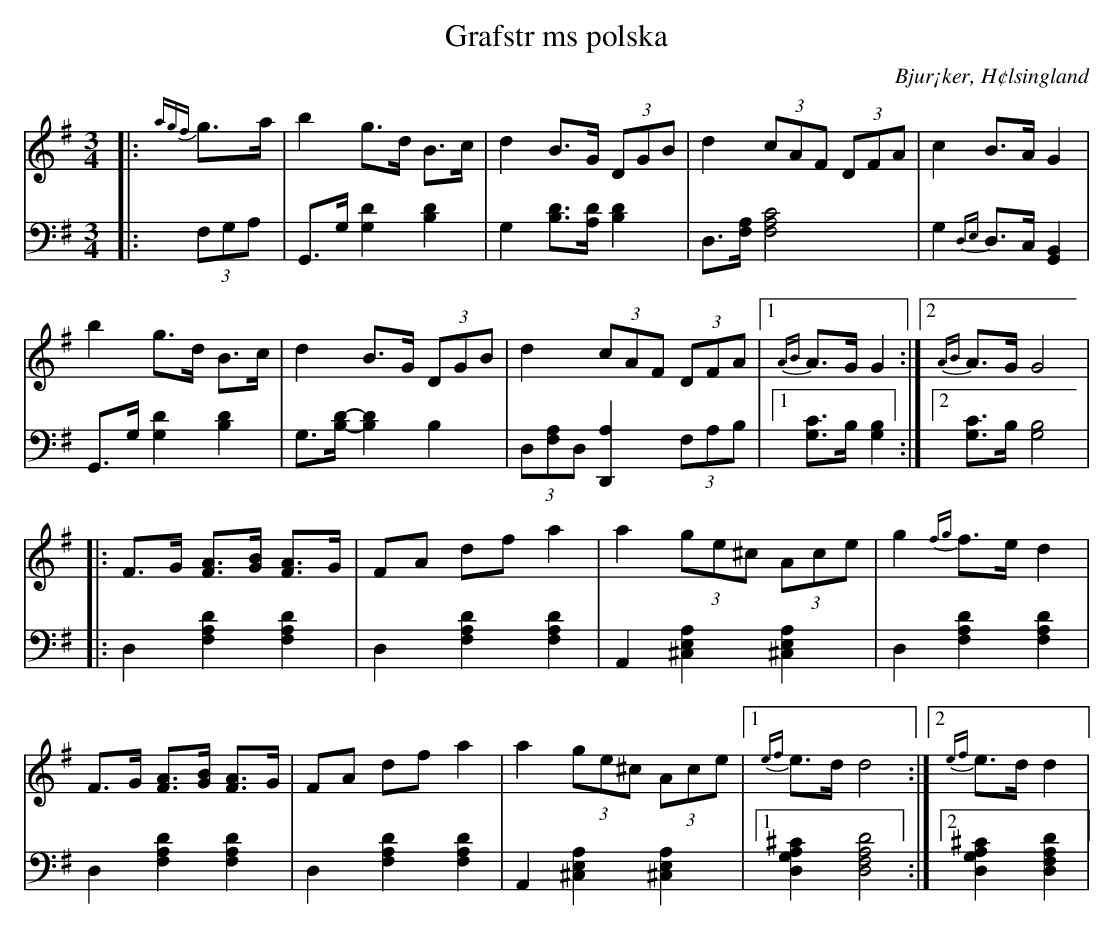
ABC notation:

X:1
T: Grafstr ms polska
O: Bjur¡ker, H¢lsingland
M: 3/4
L: 1/8
K: G
V:1
V:2
V: 1
|:{agf}g>a|b2 g>d B>c|d2 B>G (3DGB|d2 (3cAF (3DFA|c2 B>A G2|
b2 g>d B>c|d2 B>G (3DGB|d2 (3cAF (3DFA|1 {AB}A>G G2:|2 {AB}A>G G4|
|:F>G [FA]>[GB] [FA]>G |FA df a2 |a2 (3ge^c (3Ace |g2 {fg}f>e d2 |
F>G [FA]>[GB] [FA]>G |FA df a2 |a2 (3ge^c (3Ace |1 {ef}e>d d4:|2 {ef}e>d d2|
V:2 clef=bass
|:(3F,G,A, | G,,>G, [G,2D2] [B,2D2]|G,2 [B,D]>[A,D] [B,D]2|D,>[F,A,] [F,4A,4C4]| G,2 {D,E,}D,>C, [G,,2B,,2]|
 G,,>G, [G,2D2] [B,2D2]|G,>[B,D]-[B,2D2] B,2|(3D,[F,A,]D, [D,,2A,2] (3F,A,B,|1 [G,C]>B, [G,2B,2]:|2 [G,C]>B, [G,4B,4]|
|:D,2 [F,2A,2D2] [F,2A,2D2]|D,2 [F,2A,2D2] [F,2A,2D2]| A,,2 [^C,2E,2A,2] [^C,2E,2A,2]|D,2 [F,2A,2D2] [F,2A,2D2] |
D,2 [F,2A,2D2] [F,2A,2D2] | D,2 [F,2A,2D2] [F,2A,2D2] | A,,2 [^C,2E,2A,2] [^C,2E,2A,2]|1 [D,2G,2A,2^C2] [D,4F,4A,4D4]:|2 [D,2G,2A,2^C2] [D,2F,2A,2D2]|
